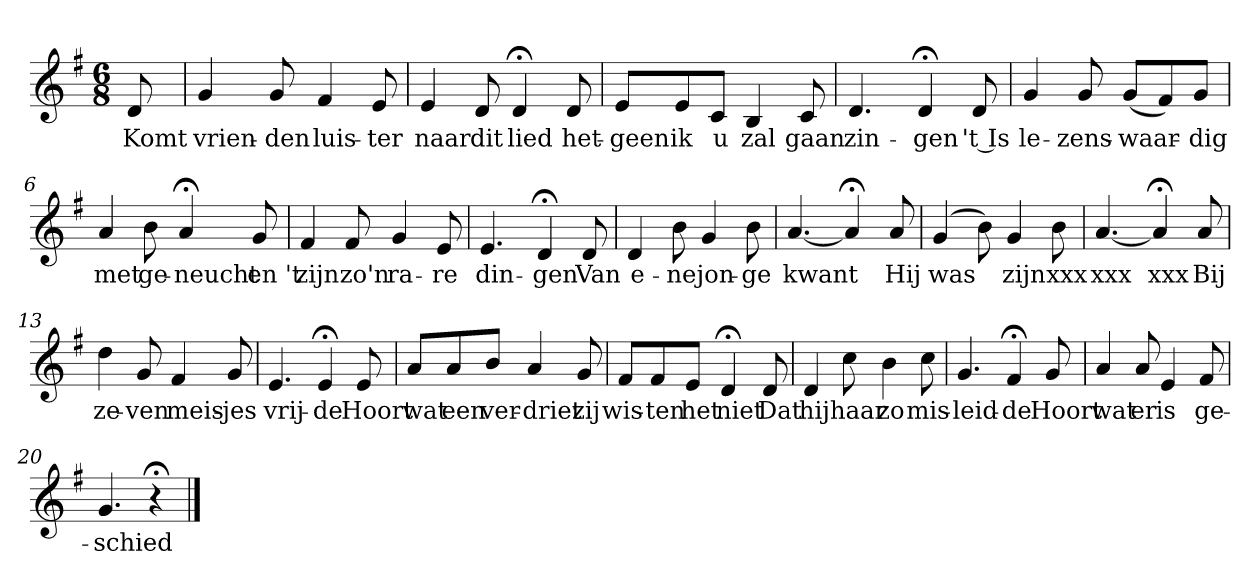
**kern	**text
*part1	*part1
*staff1	*staff1
*k[f#]	*
*G:	*
*M6/8	*
*MM120	*
=	=
8d	Komt
=1	=1
4g	vrien-
8g	-den
4f#	luis-
8e	-ter
=2	=2
4e	naar
8d	dit
4d;<	lied
8d	het-
=3	=3
8eL	-geen
8e	ik
8cJ	u
4B	zal
8c	gaan
=4	=4
4.d	zin-
4d;<	-gen
8d	't Is
=5	=5
4g	le-
8g	-zens-
(8gL	-waar-
8f#)	.
8gJ	-dig
=6	=6
4a	met
8b	ge-
4a;<	-neucht
8g	en 't
=7	=7
4f#	zijn
8f#	zo'n
4g	ra-
8e	-re
=8	=8
4.e	din-
4d;<	-gen
8d	Van
=9	=9
4d	e-
8b	-ne
4g	jon-
8b	-ge
=10	=10
[4.a	kwant
4a;<]	.
8a	Hij
=11	=11
(4g	was
8b)	.
4g	zijn
8b	xxx
=12	=12
[4.a	xxx
4a;<]	xxx
8a	Bij
=13	=13
4dd	ze-
8g	-ven
4f#	meis-
8g	-jes
=14	=14
4.e	vrij-
4e;<	-de
8e	Hoort
=15	=15
8aL	wat
8a	een
8bJ	ver-
4a	-driet
8g	zij
=16	=16
8f#L	wis-
8f#	-ten
8eJ	het
4d;<	niet
8d	Dat
=17	=17
4d	hij
8cc	haar
4b	zo
8cc	mis-
=18	=18
4.g	-leid-
4f#;<	-de
8g	Hoort
=19	=19
4a	wat
8a	er
4e	is
8f#	ge-
=20	=20
4.g	-schied
4r;<	.
==	==
*-	*-
